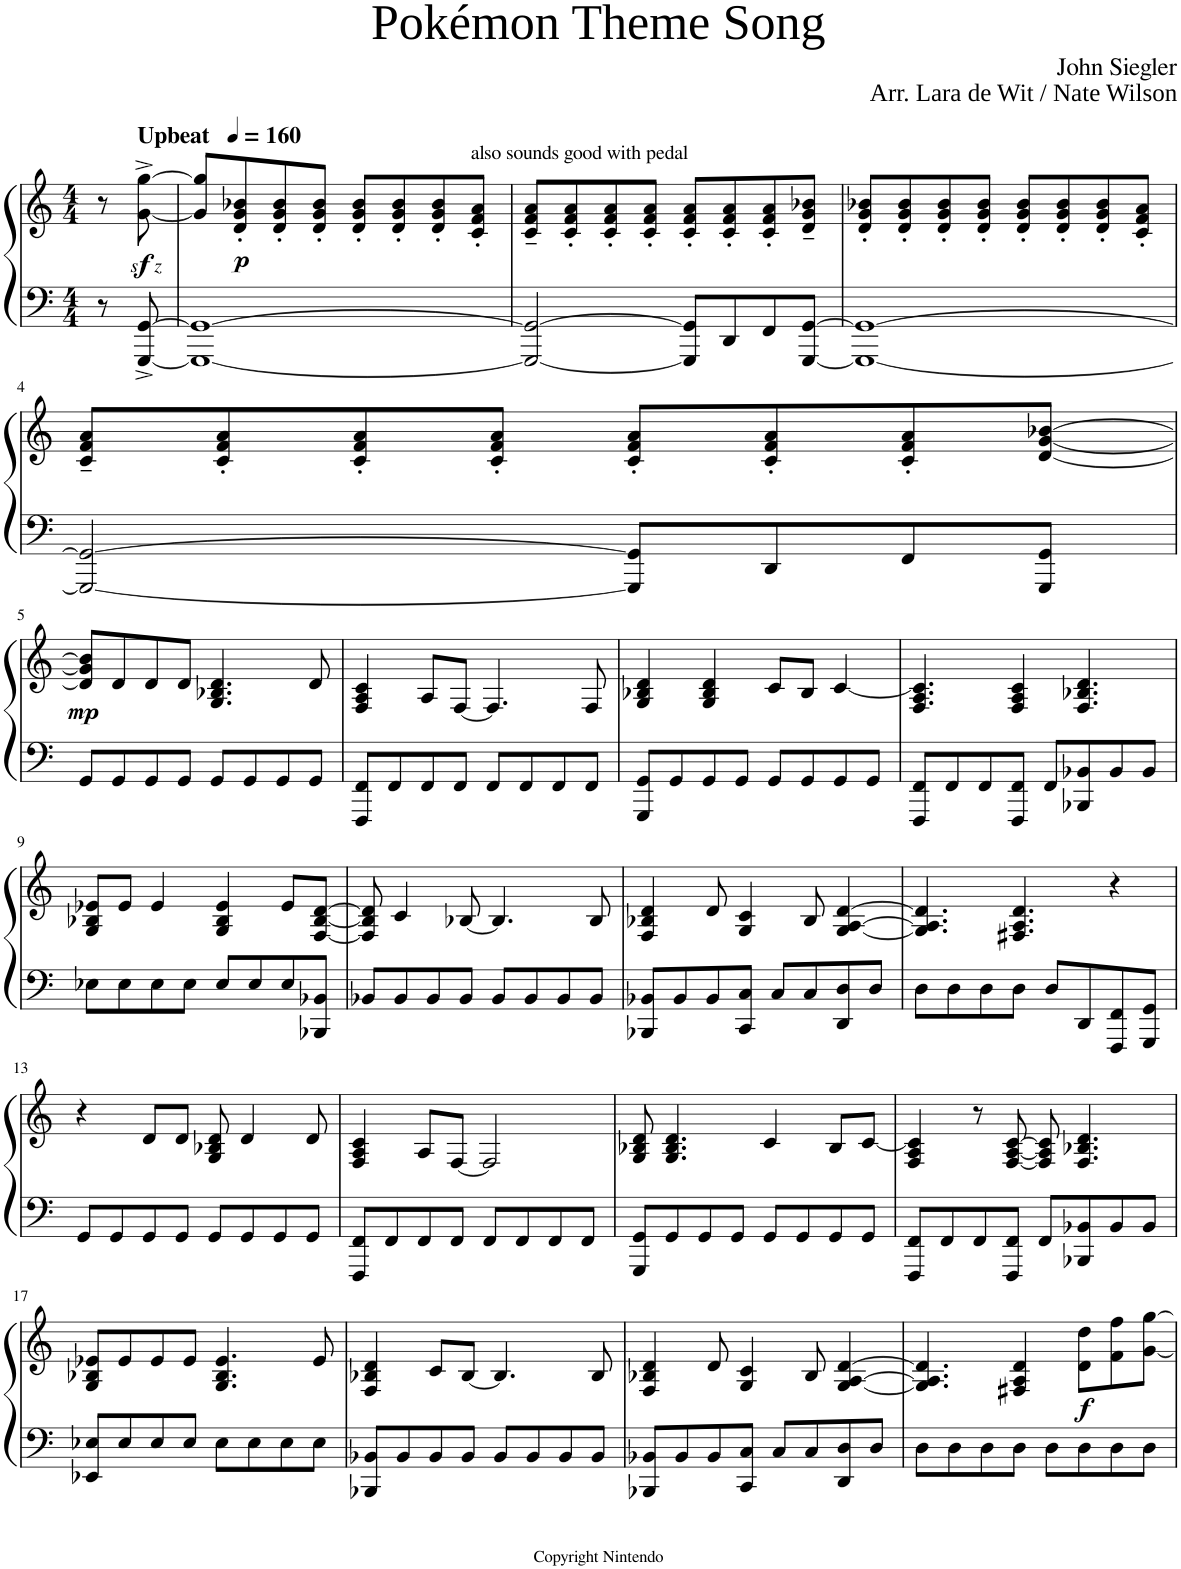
**kern	**kern	**dynam
*part1	*part1	*part1
*staff2	*staff1	*staff1/2
*I"Piano	*	*
*I'Pno	*	*
*clefF4	*clefG2	*
*k[]	*k[]	*
*M4/4	*M4/4	*
=	=	=
8r	8r	.
*	*MM160	*
!	!LO:TX:a:B:t=Upbeat	!
!	!	!LO:DY:b
!	!	!LO:DY:n=1:b
!	!	!LO:DY:n=2:b
[8GGG/^ [8GG/^	[8g\^ [8gg\^	other-dynamics f other-dynamics
=1	=1	=1
1GGG_ 1GG_	8g/] 8gg/]L	.
!	!	!LO:DY:b
.	8d/' 8g/' 8b-X/'	p
.	8d/' 8g/' 8b-/'	.
.	8d/' 8g/' 8b-/'J	.
.	8d/' 8g/' 8b-/'L	.
.	8d/' 8g/' 8b-/'	.
.	8d/' 8g/' 8b-/'	.
!	!LO:TX:a:t=also sounds good with pedal	!
.	8c/' 8f/' 8a/'J	.
=2	=2	=2
2GGG/_ 2GG/_	8c/~ 8f/~ 8a/~L	.
.	8c/' 8f/' 8a/'	.
.	8c/' 8f/' 8a/'	.
.	8c/' 8f/' 8a/'J	.
8GGG/] 8GG/]L	8c/' 8f/' 8a/'L	.
8DD/	8c/' 8f/' 8a/'	.
8FF/	8c/' 8f/' 8a/'	.
[8GGG/ [8GG/J	8d/~ 8g/~ 8b-X/~J	.
=3	=3	=3
1GGG_ 1GG_	8d/' 8g/' 8b-X/'L	.
.	8d/' 8g/' 8b-/'	.
.	8d/' 8g/' 8b-/'	.
.	8d/' 8g/' 8b-/'J	.
.	8d/' 8g/' 8b-/'L	.
.	8d/' 8g/' 8b-/'	.
.	8d/' 8g/' 8b-/'	.
.	8c/' 8f/' 8a/'J	.
!!LO:LB:g=z
=4	=4	=4
2GGG/_ 2GG/_	8c/~ 8f/~ 8a/~L	.
.	8c/' 8f/' 8a/'	.
.	8c/' 8f/' 8a/'	.
.	8c/' 8f/' 8a/'J	.
8GGG/] 8GG/]L	8c/' 8f/' 8a/'L	.
8DD/	8c/' 8f/' 8a/'	.
8FF/	8c/' 8f/' 8a/'	.
8GGG/ 8GG/J	[8d/ [8g/ [8b-X/J	.
!!LO:LB:g=z
=5	=5	=5
!	!	!LO:DY:b
8GG/L	8d/] 8g/] 8b-/]L	mp
8GG/	8d/	.
8GG/	8d/	.
8GG/J	8d/J	.
8GG/L	4.G/ 4.B-X/ 4.d/	.
8GG/	.	.
8GG/	.	.
8GG/J	8d/	.
=6	=6	=6
8FFF/ 8FF/L	4F/ 4A/ 4c/	.
8FF/	.	.
8FF/	8A/L	.
8FF/J	[8F/J	.
8FF/L	4.F/]	.
8FF/	.	.
8FF/	.	.
8FF/J	8F/	.
=7	=7	=7
8GGG/ 8GG/L	4G/ 4B-X/ 4d/	.
8GG/	.	.
8GG/	4G/ 4B-/ 4d/	.
8GG/J	.	.
8GG/L	8c/L	.
8GG/	8B-/J	.
8GG/	[4c/	.
8GG/J	.	.
=8	=8	=8
8FFF/ 8FF/L	4.F/ 4.A/ 4.c/]	.
8FF/	.	.
8FF/	.	.
8FFF/ 8FF/J	4F/ 4A/ 4c/	.
8FF/L	.	.
8BBB-X/ 8BB-X/	4.F/ 4.B-X/ 4.d/	.
8BB-/	.	.
8BB-/J	.	.
!!LO:LB:g=z
=9	=9	=9
8E-X\L	8G/ 8B-X/ 8e-X/L	.
8E-\	8e-/J	.
8E-\	4e-/	.
8E-\J	.	.
8E-/L	4G/ 4B-/ 4e-/	.
8E-/	.	.
8E-/	8e-/L	.
8BBB-X/ 8BB-X/J	[8F/ [8B-/ [8d/J	.
=10	=10	=10
8BB-X/L	8F/] 8B-/] 8d/]	.
8BB-/	4c/	.
8BB-/	.	.
8BB-/J	[8B-X/	.
8BB-/L	4.B-/]	.
8BB-/	.	.
8BB-/	.	.
8BB-/J	8B-/	.
=11	=11	=11
8BBB-X/ 8BB-X/L	4F/ 4B-X/ 4d/	.
8BB-/	.	.
8BB-/	8d/	.
8CC/ 8C/J	4G/ 4c/	.
8C/L	.	.
8C/	8B-/	.
8DD/ 8D/	[4G/ [4A/ [4d/	.
8D/J	.	.
=12	=12	=12
8D\L	4.G/] 4.A/] 4.d/]	.
8D\	.	.
8D\	.	.
8D\J	4.F#X/ 4.A/ 4.d/	.
8D/L	.	.
8DD/	.	.
8FFF/ 8FF/	4r	.
8GGG/ 8GG/J	.	.
!!LO:LB:g=z
=13	=13	=13
8GG/L	4r	.
8GG/	.	.
8GG/	8d/L	.
8GG/J	8d/J	.
8GG/L	8G/ 8B-X/ 8d/	.
8GG/	4d/	.
8GG/	.	.
8GG/J	8d/	.
=14	=14	=14
8FFF/ 8FF/L	4F/ 4A/ 4c/	.
8FF/	.	.
8FF/	8A/L	.
8FF/J	[8F/J	.
8FF/L	2F/]	.
8FF/	.	.
8FF/	.	.
8FF/J	.	.
=15	=15	=15
8GGG/ 8GG/L	8G/ 8B-X/ 8d/	.
8GG/	4.G/ 4.B-/ 4.d/	.
8GG/	.	.
8GG/J	.	.
8GG/L	4c/	.
8GG/	.	.
8GG/	8B-/L	.
8GG/J	[8c/J	.
=16	=16	=16
8FFF/ 8FF/L	4F/ 4A/ 4c/]	.
8FF/	.	.
8FF/	8r	.
8FFF/ 8FF/J	[8F/ [8A/ [8c/	.
8FF/L	8F/] 8A/] 8c/]	.
8BBB-X/ 8BB-X/	4.F/ 4.B-X/ 4.d/	.
8BB-/	.	.
8BB-/J	.	.
!!LO:LB:g=z
=17	=17	=17
8EE-X/ 8E-X/L	8G/ 8B-X/ 8e-X/L	.
8E-/	8e-/	.
8E-/	8e-/	.
8E-/J	8e-/J	.
8E-\L	4.G/ 4.B-/ 4.e-/	.
8E-\	.	.
8E-\	.	.
8E-\J	8e-/	.
=18	=18	=18
8BBB-X/ 8BB-X/L	4F/ 4B-X/ 4d/	.
8BB-/	.	.
8BB-/	8c/L	.
8BB-/J	[8B-/J	.
8BB-/L	4.B-/]	.
8BB-/	.	.
8BB-/	.	.
8BB-/J	8B-/	.
=19	=19	=19
8BBB-X/ 8BB-X/L	4F/ 4B-X/ 4d/	.
8BB-/	.	.
8BB-/	8d/	.
8CC/ 8C/J	4G/ 4c/	.
8C/L	.	.
8C/	8B-/	.
8DD/ 8D/	[4G/ [4A/ [4d/	.
8D/J	.	.
=20	=20	=20
8D\L	4.G/] 4.A/] 4.d/]	.
8D\	.	.
8D\	.	.
8D\J	4F#X/ 4A/ 4d/	.
8D\L	.	.
!	!	!LO:DY:b
8D\	8d\ 8dd\L	f
8D\	8f\ 8ff\	.
8D\J	[8g\ [8gg\J	.
=	=	=
*-	*-	*-
